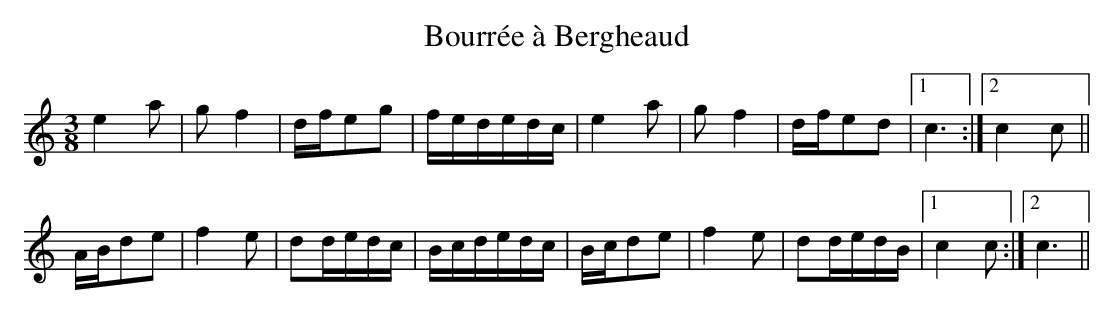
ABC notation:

X:1
T:Bourrée à Bergheaud
M:3/8
L:1/16
K:C
e4a2|g2f4|dfe2g2|fededc|\
e4a2|g2f4|dfe2d2|1 c6:|2 c4c2||
ABd2e2|f4e2|d2dedc|Bcdedc|\
Bcd2e2|f4e2|d2dedB|1 c4c2:|2 c6||
